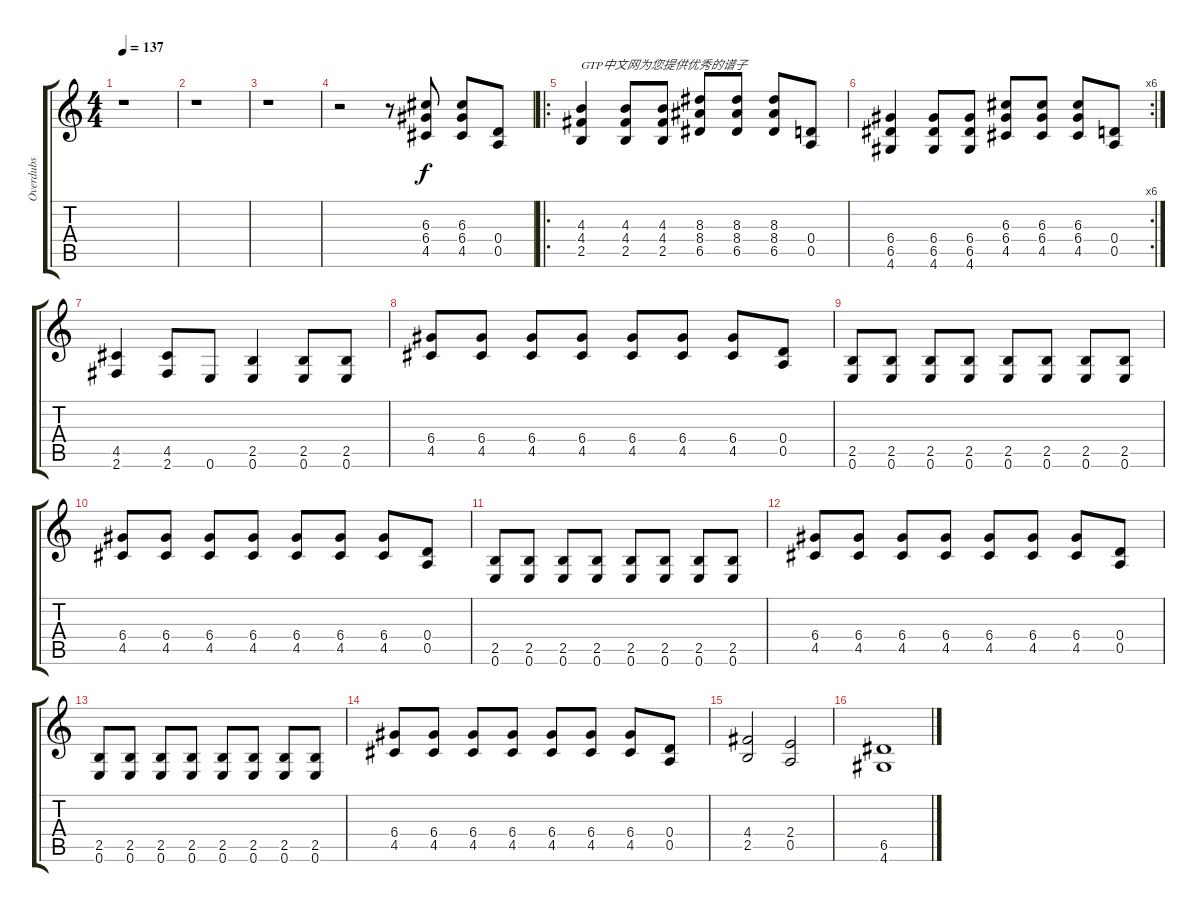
\track ("Overdubs" "Overdubs") {instrument distortionguitar}
\staff {score tabs}
\tuning (E4 B3 G3 D3 A2 E2) {hide}
\ts (4 4)
\tempo 137
\clef g2
\ks c
r.1{dy f instrument distortionguitar} |
r.1 |
r.1 |
r.2 r.8 (6.3 6.4 4.5).8 (6.3 6.4 4.5).8 (0.4 0.5).8 |
\ro
(4.3 4.4 2.5).4{txt "GTP中文网为您提供优秀的谱子"} (4.3 4.4 2.5).8 (4.3 4.4 2.5).8 (8.3 8.4 6.5).8 (8.3 8.4 6.5).8 (8.3 8.4 6.5).8 (0.4 0.5).8 |
\rc 6
(6.4 6.5 4.6).4 (6.4 6.5 4.6).8 (6.4 6.5 4.6).8 (6.3 6.4 4.5).8 (6.3 6.4 4.5).8 (6.3 6.4 4.5).8 (0.4 0.5).8 |
(4.5 2.6).4 (4.5 2.6).8 0.6.8 (2.5 0.6).4 (2.5 0.6).8 (2.5 0.6).8 |
(6.4 4.5).8 (6.4 4.5).8 (6.4 4.5).8 (6.4 4.5).8 (6.4 4.5).8 (6.4 4.5).8 (6.4 4.5).8 (0.4 0.5).8 |
(2.5 0.6).8 (2.5 0.6).8 (2.5 0.6).8 (2.5 0.6).8 (2.5 0.6).8 (2.5 0.6).8 (2.5 0.6).8 (2.5 0.6).8 |
(6.4 4.5).8 (6.4 4.5).8 (6.4 4.5).8 (6.4 4.5).8 (6.4 4.5).8 (6.4 4.5).8 (6.4 4.5).8 (0.4 0.5).8 |
(2.5 0.6).8 (2.5 0.6).8 (2.5 0.6).8 (2.5 0.6).8 (2.5 0.6).8 (2.5 0.6).8 (2.5 0.6).8 (2.5 0.6).8 |
(6.4 4.5).8 (6.4 4.5).8 (6.4 4.5).8 (6.4 4.5).8 (6.4 4.5).8 (6.4 4.5).8 (6.4 4.5).8 (0.4 0.5).8 |
(2.5 0.6).8 (2.5 0.6).8 (2.5 0.6).8 (2.5 0.6).8 (2.5 0.6).8 (2.5 0.6).8 (2.5 0.6).8 (2.5 0.6).8 |
(6.4 4.5).8 (6.4 4.5).8 (6.4 4.5).8 (6.4 4.5).8 (6.4 4.5).8 (6.4 4.5).8 (6.4 4.5).8 (0.4 0.5).8 |
(4.4 2.5).2 (2.4 0.5).2 |
(6.5 4.6).1
